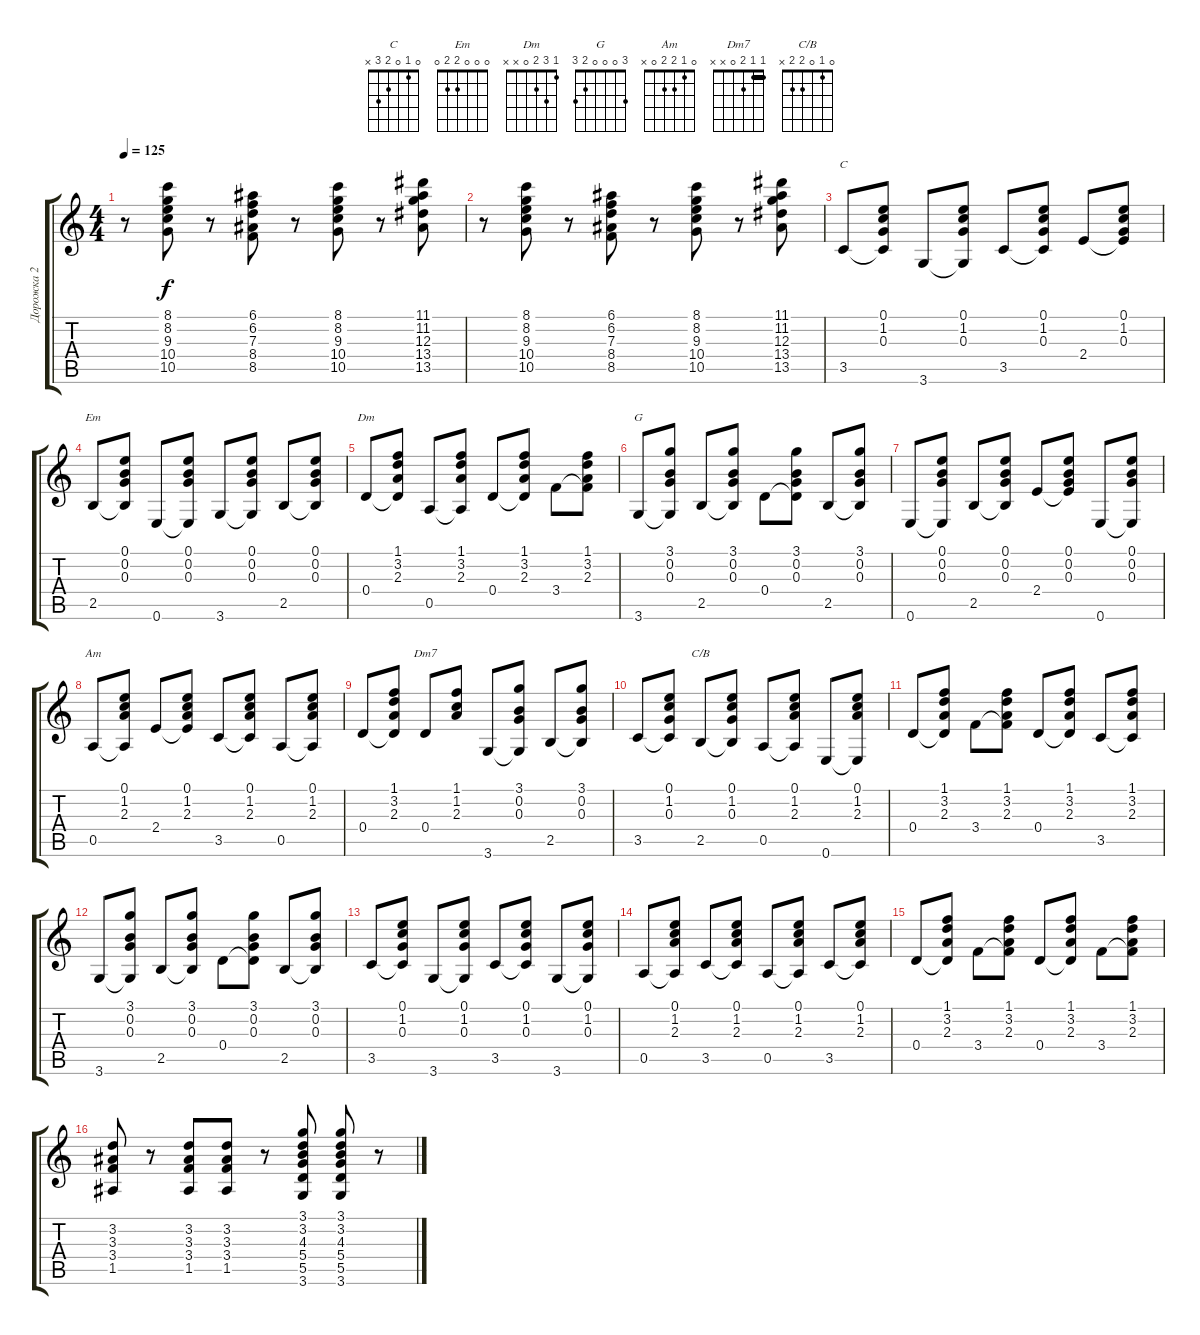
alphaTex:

\track ("Дорожка 2" "Дорожка 2") {instrument acousticguitarsteel}
\staff {score tabs}
\tuning (E4 B3 G3 D3 A2 E2) {hide}
\chord ("C" 0 1 0 2 3 x)
\chord ("Em" 0 0 0 2 2 0)
\chord ("Dm" 1 3 2 0 x x)
\chord ("G" 3 0 0 0 2 3)
\chord ("Am" 0 1 2 2 0 x)
\chord ("Dm7" 1 1 2 0 x x) {barre 1}
\chord ("C/B" 0 1 0 2 2 x)
\ts (4 4)
\tempo 125
\clef g2
\ks c
r.8{dy f} (8.1 8.2 9.3 10.4 10.5).8 r.8 (6.1 6.2 7.3 8.4 8.5).8 r.8 (8.1 8.2 9.3 10.4 10.5).8 r.8 (11.1 11.2 12.3 13.4 13.5).8 |
r.8 (8.1 8.2 9.3 10.4 10.5).8 r.8 (6.1 6.2 7.3 8.4 8.5).8 r.8 (8.1 8.2 9.3 10.4 10.5).8 r.8 (11.1 11.2 12.3 13.4 13.5).8 |
3.5.8{ch "C"} (0.1 1.2 0.3 3.5{t}).8 3.6.8 (0.1 1.2 0.3 3.6{t}).8 3.5.8 (0.1 1.2 0.3 3.5{t}).8 2.4.8 (0.1 1.2 0.3 2.4{t}).8 |
2.5.8{ch "Em"} (0.1 0.2 0.3 2.5{t}).8 0.6.8 (0.1 0.2 0.3 0.6{t}).8 3.6.8 (0.1 0.2 0.3 3.6{t}).8 2.5.8 (0.1 0.2 0.3 2.5{t}).8 |
0.4.8{ch "Dm"} (1.1 3.2 2.3 0.4{t}).8 0.5.8 (1.1 3.2 2.3 0.5{t}).8 0.4.8 (1.1 3.2 2.3 0.4{t}).8 3.4.8 (1.1 3.2 2.3 3.4{t}).8 |
3.6.8{ch "G"} (3.1 0.2 0.3 3.6{t}).8 2.5.8 (3.1 0.2 0.3 2.5{t}).8 0.4.8 (3.1 0.2 0.3 0.4{t}).8 2.5.8 (3.1 0.2 0.3 2.5{t}).8 |
0.6.8 (0.1 0.2 0.3 0.6{t}).8 2.5.8 (0.1 0.2 0.3 2.5{t}).8 2.4.8 (0.1 0.2 0.3 2.4{t}).8 0.6.8 (0.1 0.2 0.3 0.6{t}).8 |
0.5.8{ch "Am"} (0.1 1.2 2.3 0.5{t}).8 2.4.8 (0.1 1.2 2.3 2.4{t}).8 3.5.8 (0.1 1.2 2.3 3.5{t}).8 0.5.8 (0.1 1.2 2.3 0.5{t}).8 |
0.4.8 (1.1 3.2 2.3 0.4{t}).8 0.4.8{ch "Dm7"} (1.1 1.2 2.3).8 3.6.8 (3.1 0.2 0.3 3.6{t}).8 2.5.8 (3.1 0.2 0.3 2.5{t}).8 |
3.5.8 (0.1 1.2 0.3 3.5{t}).8 2.5.8{ch "C/B"} (0.1 1.2 0.3 2.5{t}).8 0.5.8 (0.1 1.2 2.3 0.5{t}).8 0.6.8 (0.1 1.2 2.3 0.6{t}).8 |
0.4.8 (1.1 3.2 2.3 0.4{t}).8 3.4.8 (1.1 3.2 2.3 3.4{t}).8 0.4.8 (1.1 3.2 2.3 0.4{t}).8 3.5.8 (1.1 3.2 2.3 3.5{t}).8 |
3.6.8 (3.1 0.2 0.3 3.6{t}).8 2.5.8 (3.1 0.2 0.3 2.5{t}).8 0.4.8 (3.1 0.2 0.3 0.4{t}).8 2.5.8 (3.1 0.2 0.3 2.5{t}).8 |
3.5.8 (0.1 1.2 0.3 3.5{t}).8 3.6.8 (0.1 1.2 0.3 3.6{t}).8 3.5.8 (0.1 1.2 0.3 3.5{t}).8 3.6.8 (0.1 1.2 0.3 3.6{t}).8 |
0.5.8 (0.1 1.2 2.3 0.5{t}).8 3.5.8 (0.1 1.2 2.3 3.5{t}).8 0.5.8 (0.1 1.2 2.3 0.5{t}).8 3.5.8 (0.1 1.2 2.3 3.5{t}).8 |
0.4.8 (1.1 3.2 2.3 0.4{t}).8 3.4.8 (1.1 3.2 2.3 3.4{t}).8 0.4.8 (1.1 3.2 2.3 0.4{t}).8 3.4.8 (1.1 3.2 2.3 3.4{t}).8 |
(3.2 3.3 3.4 1.5).8 r.8 (3.2 3.3 3.4 1.5).8 (3.2 3.3 3.4 1.5).8 r.8 (3.1 3.2 4.3 5.4 5.5 3.6).8 (3.1 3.2 4.3 5.4 5.5 3.6).8 r.8
